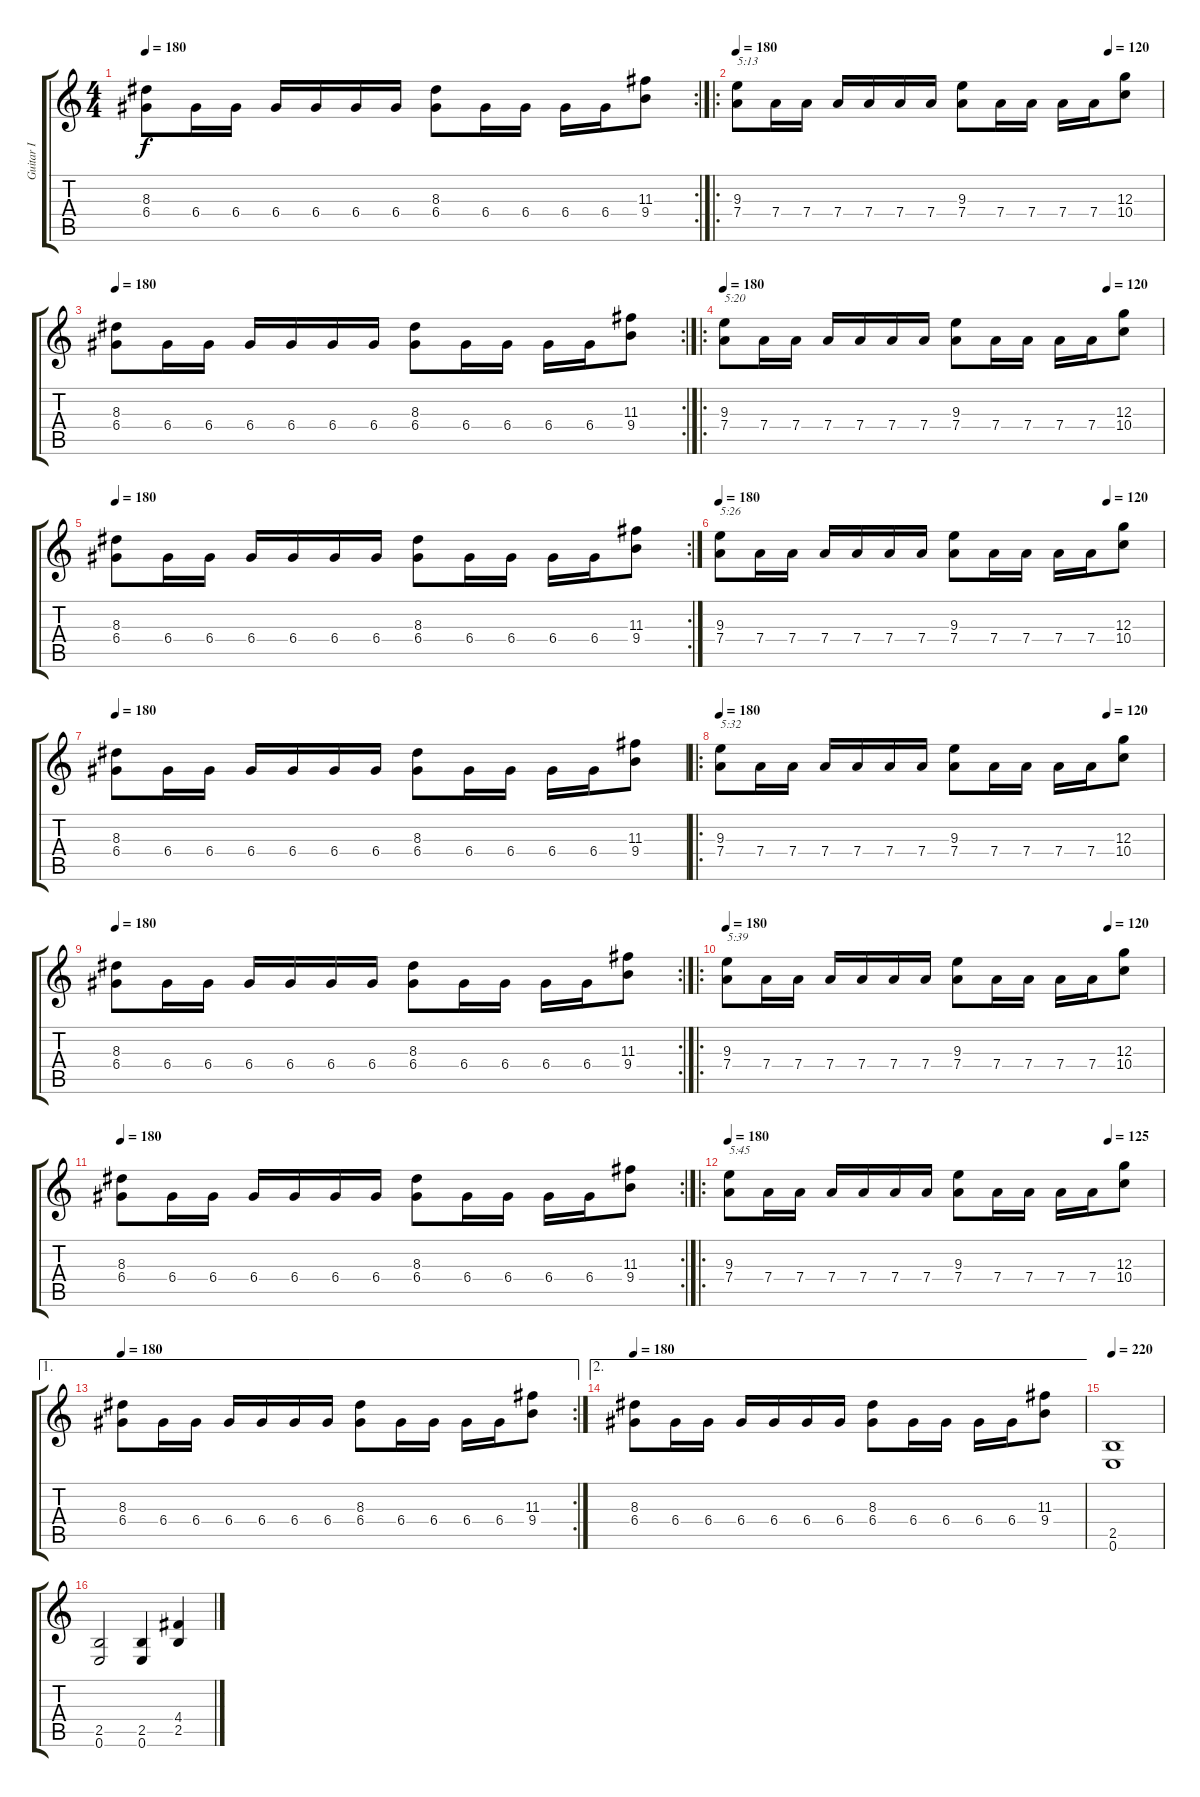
\track ("Guitar I" "Guitar I") {instrument distortionguitar}
\staff {score tabs}
\tuning (E4 B3 G3 D3 A2 E2) {hide}
\rc 2
\ts (4 4)
\tempo 180
\clef g2
\ks c
(8.3 6.4).8{dy f} 6.4.16 6.4.16 6.4.16 6.4.16 6.4.16 6.4.16 (8.3 6.4).8 6.4.16 6.4.16 6.4.16 6.4.16 (11.3 9.4).8 |
\ro
\tempo 180
\tempo (120 0.875)
(9.3 7.4).8{txt "5:13"} 7.4.16 7.4.16 7.4.16 7.4.16 7.4.16 7.4.16 (9.3 7.4).8 7.4.16 7.4.16 7.4.16 7.4.16 (12.3 10.4).8 |
\rc 2
\tempo 180
(8.3 6.4).8 6.4.16 6.4.16 6.4.16 6.4.16 6.4.16 6.4.16 (8.3 6.4).8 6.4.16 6.4.16 6.4.16 6.4.16 (11.3 9.4).8 |
\ro
\tempo 180
\tempo (120 0.875)
(9.3 7.4).8{txt "5:20"} 7.4.16 7.4.16 7.4.16 7.4.16 7.4.16 7.4.16 (9.3 7.4).8 7.4.16 7.4.16 7.4.16 7.4.16 (12.3 10.4).8 |
\rc 2
\tempo 180
(8.3 6.4).8 6.4.16 6.4.16 6.4.16 6.4.16 6.4.16 6.4.16 (8.3 6.4).8 6.4.16 6.4.16 6.4.16 6.4.16 (11.3 9.4).8 |
\tempo 180
\tempo (120 0.875)
(9.3 7.4).8{txt "5:26"} 7.4.16 7.4.16 7.4.16 7.4.16 7.4.16 7.4.16 (9.3 7.4).8 7.4.16 7.4.16 7.4.16 7.4.16 (12.3 10.4).8 |
\tempo 180
(8.3 6.4).8 6.4.16 6.4.16 6.4.16 6.4.16 6.4.16 6.4.16 (8.3 6.4).8 6.4.16 6.4.16 6.4.16 6.4.16 (11.3 9.4).8 |
\ro
\tempo 180
\tempo (120 0.875)
(9.3 7.4).8{txt "5:32"} 7.4.16 7.4.16 7.4.16 7.4.16 7.4.16 7.4.16 (9.3 7.4).8 7.4.16 7.4.16 7.4.16 7.4.16 (12.3 10.4).8 |
\rc 2
\tempo 180
(8.3 6.4).8 6.4.16 6.4.16 6.4.16 6.4.16 6.4.16 6.4.16 (8.3 6.4).8 6.4.16 6.4.16 6.4.16 6.4.16 (11.3 9.4).8 |
\ro
\tempo 180
\tempo (120 0.875)
(9.3 7.4).8{txt "5:39"} 7.4.16 7.4.16 7.4.16 7.4.16 7.4.16 7.4.16 (9.3 7.4).8 7.4.16 7.4.16 7.4.16 7.4.16 (12.3 10.4).8 |
\rc 2
\tempo 180
(8.3 6.4).8 6.4.16 6.4.16 6.4.16 6.4.16 6.4.16 6.4.16 (8.3 6.4).8 6.4.16 6.4.16 6.4.16 6.4.16 (11.3 9.4).8 |
\ro
\tempo 180
\tempo (125 0.875)
(9.3 7.4).8{txt "5:45"} 7.4.16 7.4.16 7.4.16 7.4.16 7.4.16 7.4.16 (9.3 7.4).8 7.4.16 7.4.16 7.4.16 7.4.16 (12.3 10.4).8 |
\ae 1
\rc 2
\tempo 180
(8.3 6.4).8 6.4.16 6.4.16 6.4.16 6.4.16 6.4.16 6.4.16 (8.3 6.4).8 6.4.16 6.4.16 6.4.16 6.4.16 (11.3 9.4).8 |
\ae 2
\tempo 180
(8.3 6.4).8 6.4.16 6.4.16 6.4.16 6.4.16 6.4.16 6.4.16 (8.3 6.4).8 6.4.16 6.4.16 6.4.16 6.4.16 (11.3 9.4).8 |
\tempo 220
(2.5 0.6).1 |
(2.5 0.6).2 (2.5 0.6).4 (4.4 2.5).4
